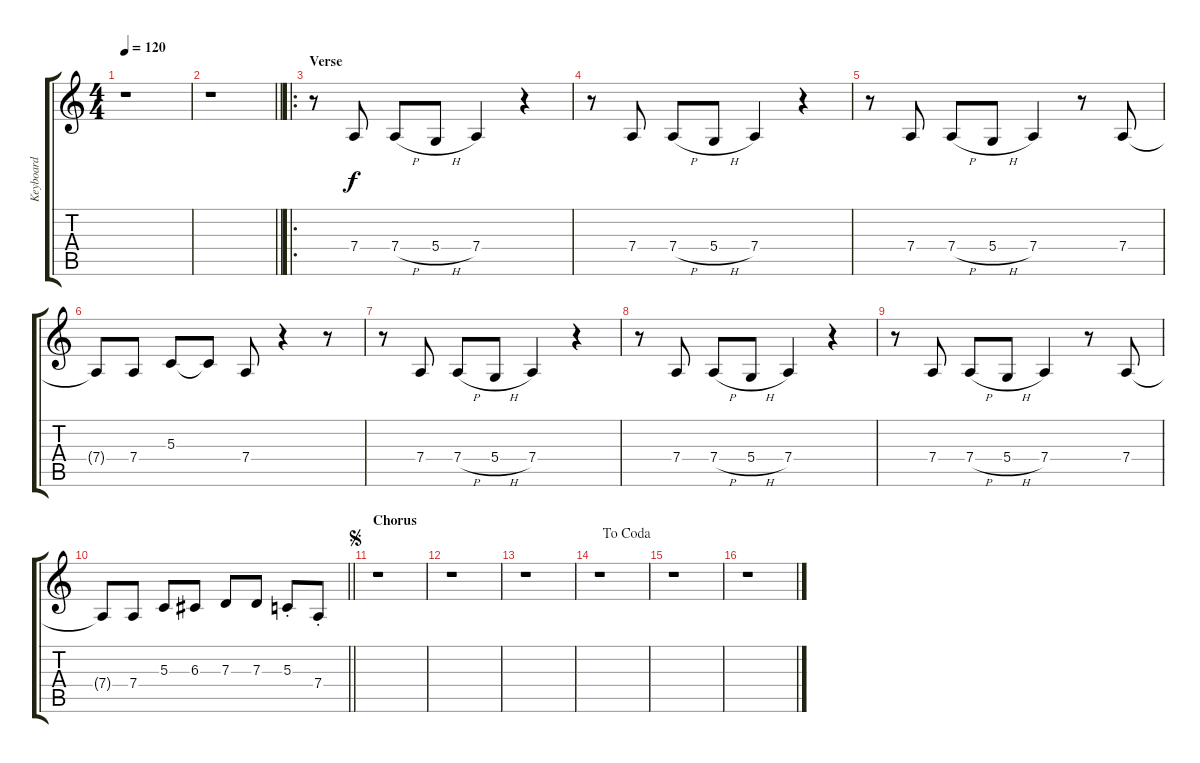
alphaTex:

\track ("Keyboard" "Keyboard") {instrument lead2sawtooth}
\staff {score tabs}
\tuning (E4 B3 G3 D3 A2 E2) {hide}
\ts (4 4)
\tempo 120
\clef g2
\ks c
r.1{dy f instrument lead2sawtooth} |
\barLineRight lightlight
r.1 |
\ro
\section ("" "Verse")
r.8 7.4.8 7.4{h}.8 5.4{h}.8 7.4.4 r.4 |
r.8 7.4.8 7.4{h}.8 5.4{h}.8 7.4.4 r.4 |
r.8 7.4.8 7.4{h}.8 5.4{h}.8 7.4.4 r.8 7.4.8 |
7.4{t}.8 7.4.8 5.3.8 5.3{t}.8 7.4.8 r.4 r.8 |
r.8 7.4.8 7.4{h}.8 5.4{h}.8 7.4.4 r.4 |
r.8 7.4.8 7.4{h}.8 5.4{h}.8 7.4.4 r.4 |
r.8 7.4.8 7.4{h}.8 5.4{h}.8 7.4.4 r.8 7.4.8 |
\barLineRight lightlight
7.4{t}.8 7.4.8 5.3.8 6.3.8 7.3.8 7.3.8 5.3{st}.8 7.4{st}.8 |
\section ("" "Chorus")
\jump segno
r.1 |
r.1 |
r.1 |
\jump dacoda
r.1 |
r.1 |
r.1
